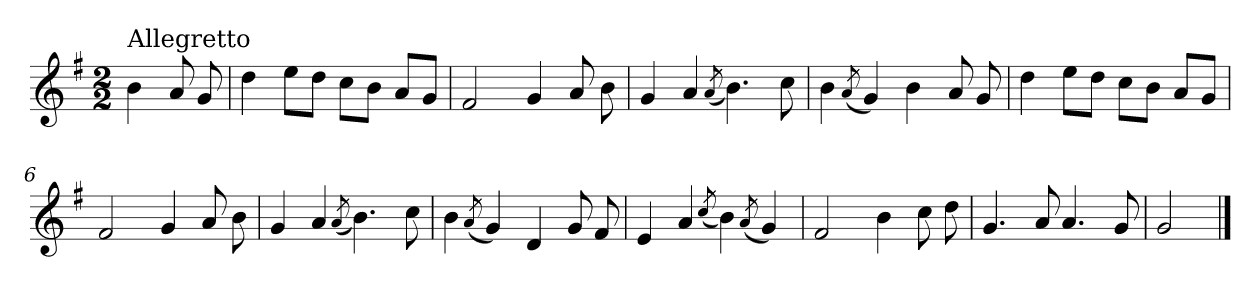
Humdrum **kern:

**kern
*part1
*staff1
*clefG2
*k[f#]
*G:
*M2/2
=
!LO:TX:a:t=Allegretto
4b\
8a/
8g/
=1
4dd\
8ee\L
8dd\J
8cc\L
8b\J
8a/L
8g/J
=2
2f#/
4g/
8a/
8b\
=3
4g/
4a/
(<8qa/
4.b\)
8cc\
=4
4b\
(<8qa/
4g/)
4b\
8a/
8g/
!!LO:LB:g=z
=5
4dd\
8ee\L
8dd\J
8cc\L
8b\J
8a/L
8g/J
=6
2f#/
4g/
8a/
8b\
=7
4g/
4a/
(<8qa/
4.b\)
8cc\
=8
4b\
(<8qa/
4g/)
4d/
8g/
8f#/
=9
4e/
4a/
(<8qcc/
4b\)
(<8qa/
4g/)
=10
2f#/
4b\
8cc\
8dd\
!!LO:LB:g=z
=11
4.g/
8a/
4.a/
8g/
=12
2g/
==
*-
